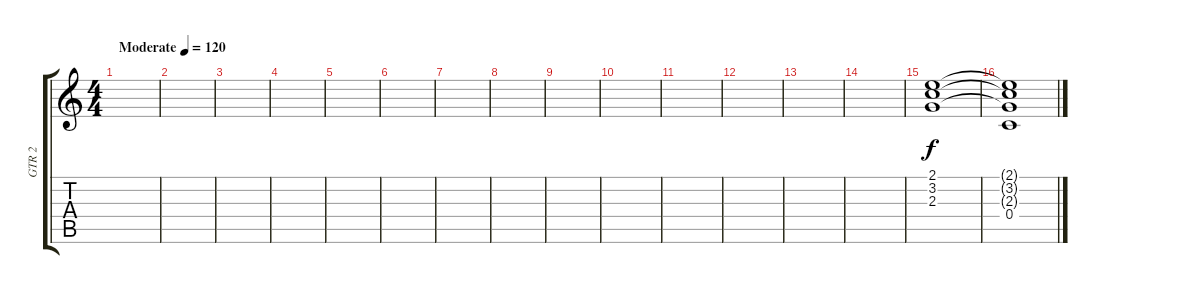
\track ("GTR 2" "GTR 2") {instrument overdrivenguitar}
\staff {score tabs}
\tuning (D4 A3 F3 C3 G2 C2) {hide}
\ts (4 4)
\tempo (120 "Moderate")
\clef g2
\ks c
|
|
|
|
|
|
|
|
|
|
|
|
|
|
(2.1 3.2 2.3).1{volume 10} |
(2.1{t} 3.2{t} 2.3{t} 0.4).1
